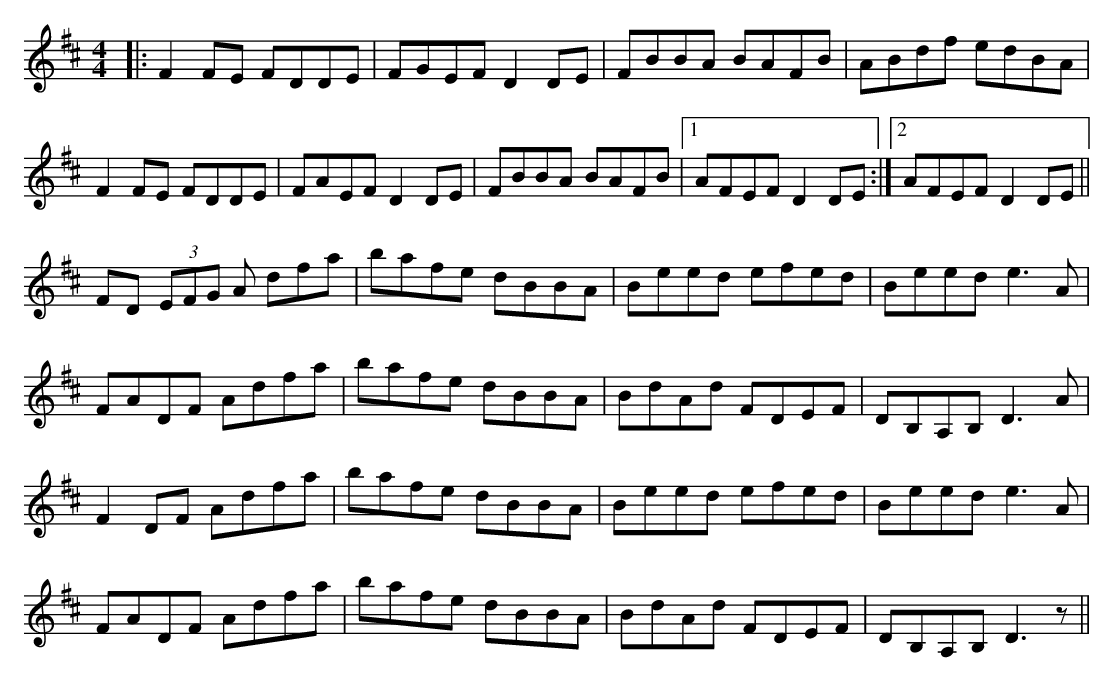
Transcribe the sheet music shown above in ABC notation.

X:1
M:4/4
K:D
|:F2 FE FDDE|FGEF D2 DE|FBBA BAFB|ABdf edBA|
F2 FE FDDE|FAEF D2 DE|FBBA BAFB|1 AFEF D2 DE:|2 AFEF D2 DE||
FD (3EFG A dfa|bafe dBBA|Beed efed|Beed e3 A|
FADF Adfa|bafe dBBA|BdAd FDEF|DB,A,B, D3 A|
F2 DF Adfa|bafe dBBA|Beed efed|Beed e3 A|
FADF Adfa|bafe dBBA|BdAd FDEF|DB,A,B, D3 z||
